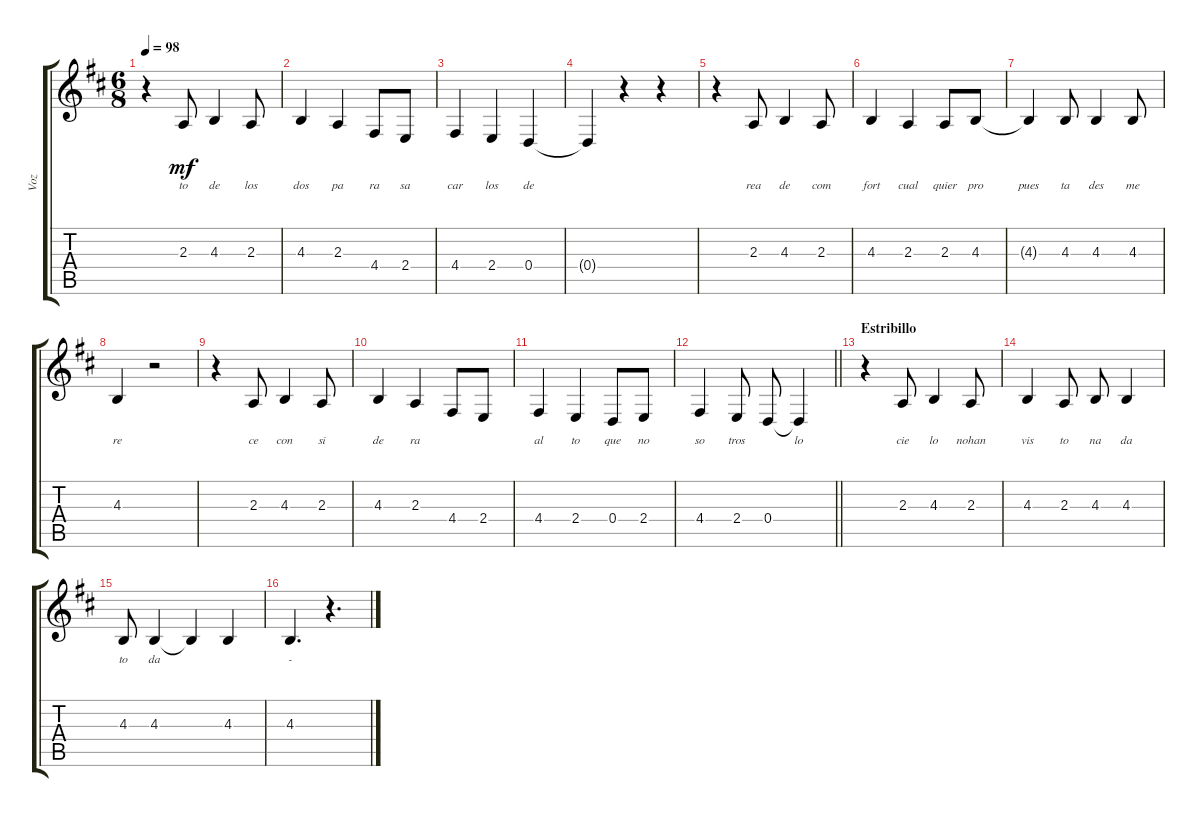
\track ("Voz" "Voz") {instrument bassoon}
\staff {score tabs}
\tuning (E4 B3 G3 D3 A2 E2) {hide}
\ts (6 8)
\tempo 98
\clef g2
\ks d
r.4{dy mf} 2.3.8{lyrics (0 "to") lyrics (1 "") lyrics (2 "") lyrics (3 "") lyrics (4 "")} 4.3.4{lyrics (0 "de") lyrics (1 "") lyrics (2 "") lyrics (3 "") lyrics (4 "")} 2.3.8{lyrics (0 "los") lyrics (1 "") lyrics (2 "") lyrics (3 "") lyrics (4 "")} |
4.3.4{lyrics (0 "dos") lyrics (1 "") lyrics (2 "") lyrics (3 "") lyrics (4 "")} 2.3.4{lyrics (0 "pa") lyrics (1 "") lyrics (2 "") lyrics (3 "") lyrics (4 "")} 4.4.8{lyrics (0 "ra") lyrics (1 "") lyrics (2 "") lyrics (3 "") lyrics (4 "")} 2.4.8{lyrics (0 "sa") lyrics (1 "") lyrics (2 "") lyrics (3 "") lyrics (4 "")} |
4.4.4{lyrics (0 "car") lyrics (1 "") lyrics (2 "") lyrics (3 "") lyrics (4 "")} 2.4.4{lyrics (0 "los") lyrics (1 "") lyrics (2 "") lyrics (3 "") lyrics (4 "")} 0.4.4{lyrics (0 "de") lyrics (1 "") lyrics (2 "") lyrics (3 "") lyrics (4 "")} |
0.4{t}.4{lyrics (0 "") lyrics (1 "") lyrics (2 "") lyrics (3 "") lyrics (4 "")} r.4 r.4 |
r.4 2.3.8{lyrics (0 "rea") lyrics (1 "") lyrics (2 "") lyrics (3 "") lyrics (4 "")} 4.3.4{lyrics (0 "de") lyrics (1 "") lyrics (2 "") lyrics (3 "") lyrics (4 "")} 2.3.8{lyrics (0 "com") lyrics (1 "") lyrics (2 "") lyrics (3 "") lyrics (4 "")} |
4.3.4{lyrics (0 "fort") lyrics (1 "") lyrics (2 "") lyrics (3 "") lyrics (4 "")} 2.3.4{lyrics (0 "cual") lyrics (1 "") lyrics (2 "") lyrics (3 "") lyrics (4 "")} 2.3.8{lyrics (0 "quier") lyrics (1 "") lyrics (2 "") lyrics (3 "") lyrics (4 "")} 4.3.8{lyrics (0 "pro") lyrics (1 "") lyrics (2 "") lyrics (3 "") lyrics (4 "")} |
4.3{t}.4{lyrics (0 "pues") lyrics (1 "") lyrics (2 "") lyrics (3 "") lyrics (4 "")} 4.3.8{lyrics (0 "ta") lyrics (1 "") lyrics (2 "") lyrics (3 "") lyrics (4 "")} 4.3.4{lyrics (0 "des") lyrics (1 "") lyrics (2 "") lyrics (3 "") lyrics (4 "")} 4.3.8{lyrics (0 "me") lyrics (1 "") lyrics (2 "") lyrics (3 "") lyrics (4 "")} |
4.3.4{lyrics (0 "re") lyrics (1 "") lyrics (2 "") lyrics (3 "") lyrics (4 "")} r.2 |
r.4 2.3.8{lyrics (0 "ce") lyrics (1 "") lyrics (2 "") lyrics (3 "") lyrics (4 "")} 4.3.4{lyrics (0 "con") lyrics (1 "") lyrics (2 "") lyrics (3 "") lyrics (4 "")} 2.3.8{lyrics (0 "si") lyrics (1 "") lyrics (2 "") lyrics (3 "") lyrics (4 "")} |
4.3.4{lyrics (0 "de") lyrics (1 "") lyrics (2 "") lyrics (3 "") lyrics (4 "")} 2.3.4{lyrics (0 "ra") lyrics (1 "") lyrics (2 "") lyrics (3 "") lyrics (4 "")} 4.4.8{lyrics (0 "") lyrics (1 "") lyrics (2 "") lyrics (3 "") lyrics (4 "")} 2.4.8{lyrics (0 "") lyrics (1 "") lyrics (2 "") lyrics (3 "") lyrics (4 "")} |
4.4.4{lyrics (0 "al") lyrics (1 "") lyrics (2 "") lyrics (3 "") lyrics (4 "")} 2.4.4{lyrics (0 "to") lyrics (1 "") lyrics (2 "") lyrics (3 "") lyrics (4 "")} 0.4.8{lyrics (0 "que") lyrics (1 "") lyrics (2 "") lyrics (3 "") lyrics (4 "")} 2.4.8{lyrics (0 "no") lyrics (1 "") lyrics (2 "") lyrics (3 "") lyrics (4 "")} |
\barLineRight lightlight
4.4.4{lyrics (0 "so") lyrics (1 "") lyrics (2 "") lyrics (3 "") lyrics (4 "")} 2.4.8{lyrics (0 "tros") lyrics (1 "") lyrics (2 "") lyrics (3 "") lyrics (4 "")} 0.4.8{lyrics (0 "") lyrics (1 "") lyrics (2 "") lyrics (3 "") lyrics (4 "")} 0.4{t}.4{lyrics (0 "lo") lyrics (1 "") lyrics (2 "") lyrics (3 "") lyrics (4 "")} |
\section ("" "Estribillo")
r.4 2.3.8{lyrics (0 "cie") lyrics (1 "") lyrics (2 "") lyrics (3 "") lyrics (4 "")} 4.3.4{lyrics (0 "lo") lyrics (1 "") lyrics (2 "") lyrics (3 "") lyrics (4 "")} 2.3.8{lyrics (0 "nohan") lyrics (1 "") lyrics (2 "") lyrics (3 "") lyrics (4 "")} |
4.3.4{lyrics (0 "vis") lyrics (1 "") lyrics (2 "") lyrics (3 "") lyrics (4 "")} 2.3.8{lyrics (0 "to") lyrics (1 "") lyrics (2 "") lyrics (3 "") lyrics (4 "")} 4.3.8{lyrics (0 "na") lyrics (1 "") lyrics (2 "") lyrics (3 "") lyrics (4 "")} 4.3.4{lyrics (0 "da") lyrics (1 "") lyrics (2 "") lyrics (3 "") lyrics (4 "")} |
4.3.8{lyrics (0 "to") lyrics (1 "") lyrics (2 "") lyrics (3 "") lyrics (4 "")} 4.3.4{lyrics (0 "da") lyrics (1 "") lyrics (2 "") lyrics (3 "") lyrics (4 "")} 4.3{t}.4{lyrics (0 "") lyrics (1 "") lyrics (2 "") lyrics (3 "") lyrics (4 "")} 4.3.4{lyrics (0 "") lyrics (1 "") lyrics (2 "") lyrics (3 "") lyrics (4 "")} |
4.3.4{d lyrics (0 "-") lyrics (1 "") lyrics (2 "") lyrics (3 "") lyrics (4 "")} r.4{d}
